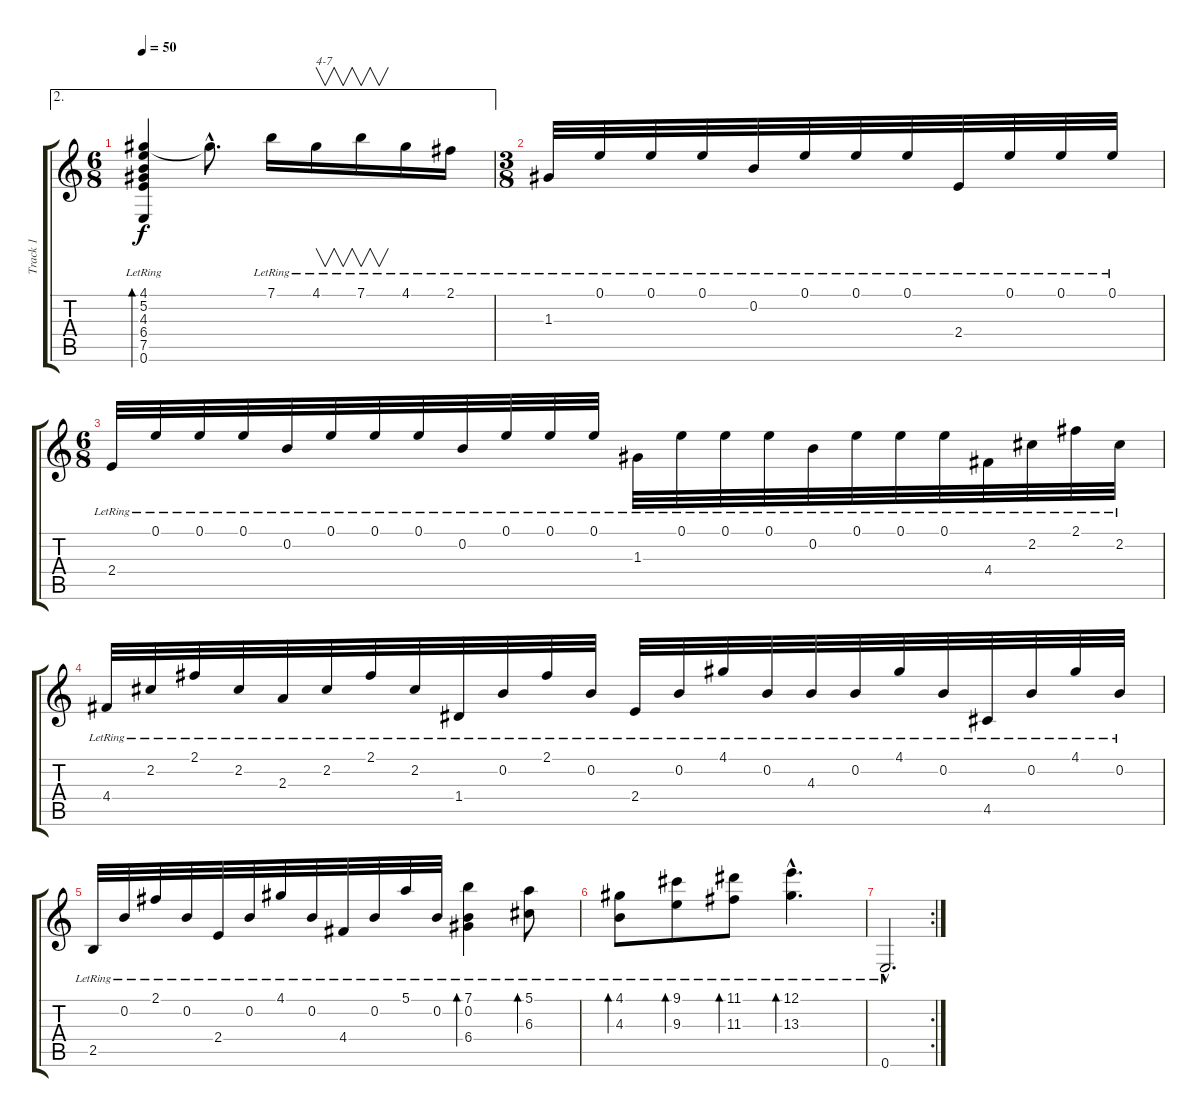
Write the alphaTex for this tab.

\track ("Track 1" "Track 1") {instrument acousticguitarnylon}
\staff {score tabs}
\tuning (E4 B3 G3 D3 A2 E2) {hide}
\ae 2
\ts (6 8)
\tempo 50
\clef g2
\ks c
(4.1{lr} 5.2{lr} 4.3{lr} 6.4{lr} 7.5{lr} 0.6{lr}).4{bd 60 dy f} 4.1{hac t}.8{d} 7.1{lr}.16 4.1{lr}.16{v txt "4-7"} 7.1{lr}.16{v} 4.1{lr}.16 2.1{lr}.16 |
\ts (3 8)
1.3{lr}.32 0.1{lr}.32 0.1{lr}.32 0.1{lr}.32 0.2{lr}.32 0.1{lr}.32 0.1{lr}.32 0.1{lr}.32 2.4{lr}.32 0.1{lr}.32 0.1{lr}.32 0.1{lr}.32 |
\ts (6 8)
2.4{lr}.32 0.1{lr}.32 0.1{lr}.32 0.1{lr}.32 0.2{lr}.32 0.1{lr}.32 0.1{lr}.32 0.1{lr}.32 0.2{lr}.32 0.1{lr}.32 0.1{lr}.32 0.1{lr}.32 1.3{lr}.32 0.1{lr}.32 0.1{lr}.32 0.1{lr}.32 0.2{lr}.32 0.1{lr}.32 0.1{lr}.32 0.1{lr}.32 4.4{lr}.32 2.2{lr}.32 2.1{lr}.32 2.2{lr}.32 |
4.4{lr}.32 2.2{lr}.32 2.1{lr}.32 2.2{lr}.32 2.3{lr}.32 2.2{lr}.32 2.1{lr}.32 2.2{lr}.32 1.4{lr}.32 0.2{lr}.32 2.1{lr}.32 0.2{lr}.32 2.4{lr}.32 0.2{lr}.32 4.1{lr}.32 0.2{lr}.32 4.3{lr}.32 0.2{lr}.32 4.1{lr}.32 0.2{lr}.32 4.5{lr}.32 0.2{lr}.32 4.1{lr}.32 0.2{lr}.32 |
2.5{lr}.32 0.2{lr}.32 2.1{lr}.32 0.2{lr}.32 2.4{lr}.32 0.2{lr}.32 4.1{lr}.32 0.2{lr}.32 4.4{lr}.32 0.2{lr}.32 5.1{lr}.32 0.2{lr}.32 (7.1{lr} 0.2{lr} 6.4{lr}).4{bd 60} (5.1{lr} 6.3{lr}).8{bd 60} |
(4.1{lr} 4.3{lr}).8{bd 60} (9.1{lr} 9.3{lr}).8{bd 60} (11.1{lr} 11.3{lr}).8{bd 60} (12.1{hac lr} 13.3{hac lr}).4{d bd 60} |
\rc 2
0.6{hac lr}.2{d}
